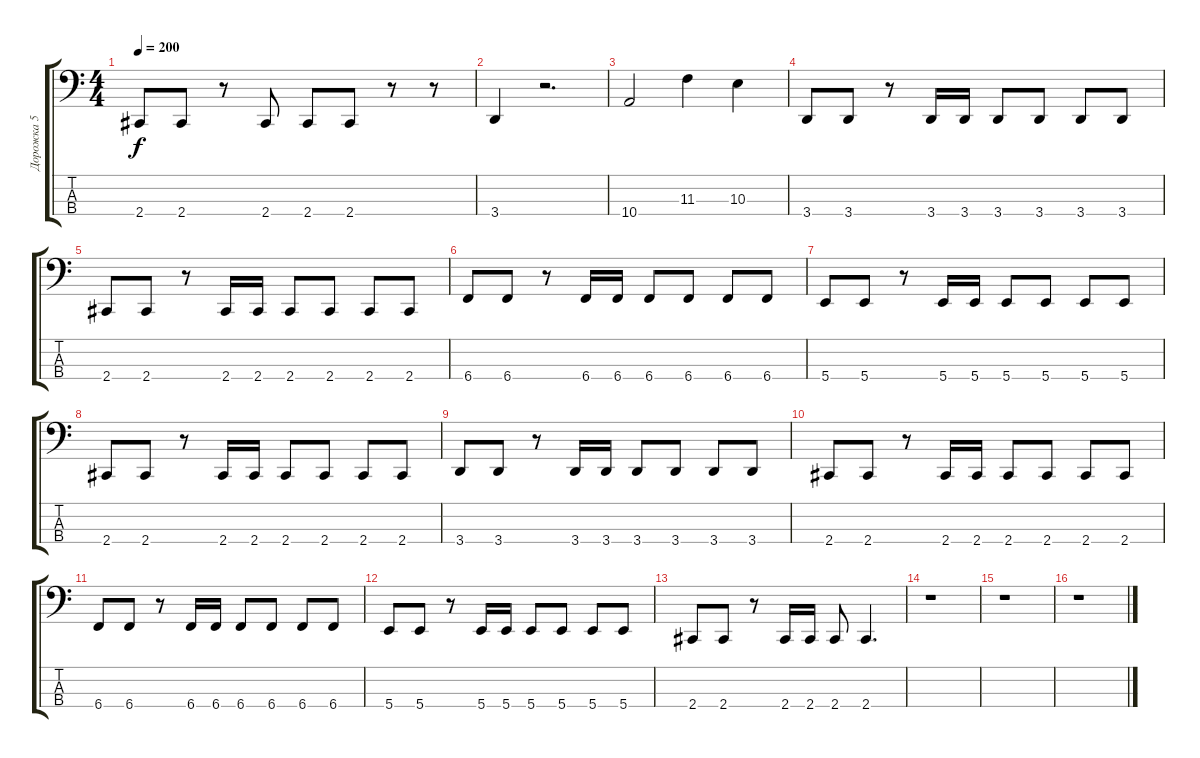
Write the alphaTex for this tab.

\track ("Дорожка 5" "Дорожка 5") {instrument electricbasspick}
\staff {score tabs}
\tuning (E2 B1 Gb1 B0) {hide}
\ts (4 4)
\tempo 200
\clef f4
\ks c
2.4.8{dy f} 2.4.8 r.8 2.4.8 2.4.8 2.4.8 r.8 r.8 |
3.4.4 r.2{d} |
10.4.2 11.3.4 10.3.4 |
3.4.8 3.4.8 r.8 3.4.16 3.4.16 3.4.8 3.4.8 3.4.8 3.4.8 |
2.4.8 2.4.8 r.8 2.4.16 2.4.16 2.4.8 2.4.8 2.4.8 2.4.8 |
6.4.8 6.4.8 r.8 6.4.16 6.4.16 6.4.8 6.4.8 6.4.8 6.4.8 |
5.4.8 5.4.8 r.8 5.4.16 5.4.16 5.4.8 5.4.8 5.4.8 5.4.8 |
2.4.8 2.4.8 r.8 2.4.16 2.4.16 2.4.8 2.4.8 2.4.8 2.4.8 |
3.4.8 3.4.8 r.8 3.4.16 3.4.16 3.4.8 3.4.8 3.4.8 3.4.8 |
2.4.8 2.4.8 r.8 2.4.16 2.4.16 2.4.8 2.4.8 2.4.8 2.4.8 |
6.4.8 6.4.8 r.8 6.4.16 6.4.16 6.4.8 6.4.8 6.4.8 6.4.8 |
5.4.8 5.4.8 r.8 5.4.16 5.4.16 5.4.8 5.4.8 5.4.8 5.4.8 |
2.4.8 2.4.8 r.8 2.4.16 2.4.16 2.4.8 2.4.4{d} |
r.1 |
r.1 |
r.1
